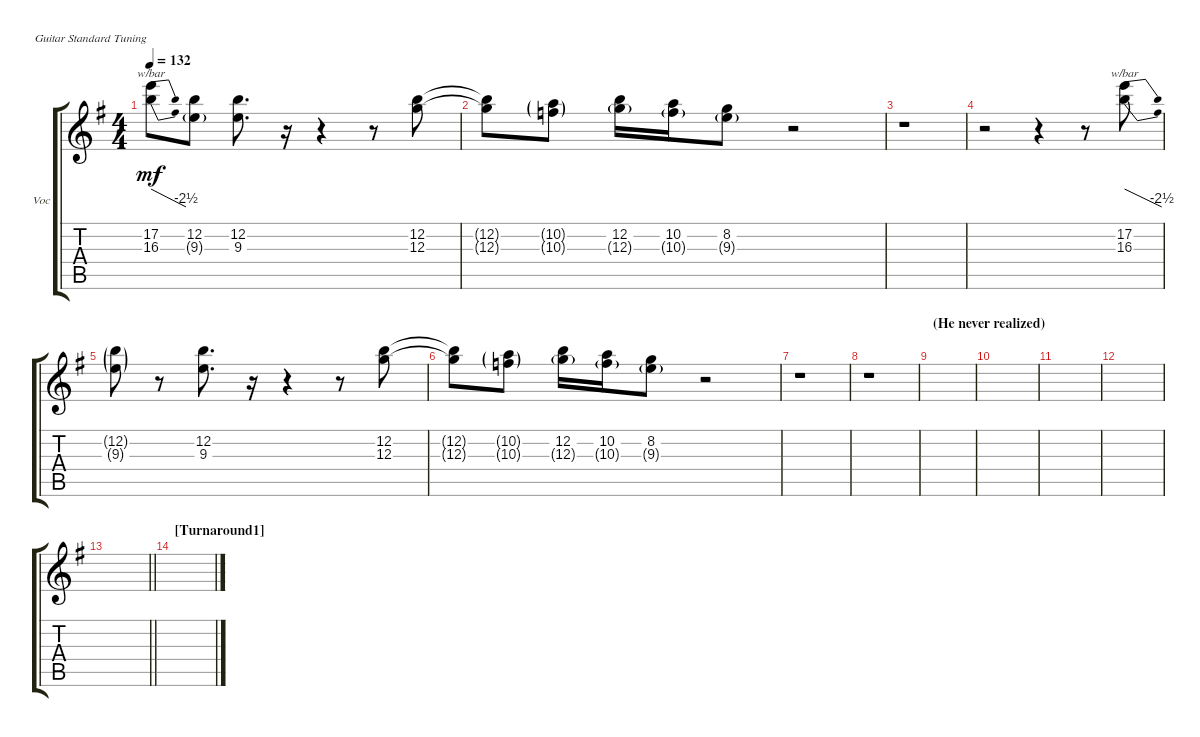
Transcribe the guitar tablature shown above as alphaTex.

\bracketExtendMode groupsimilarinstruments
\firstSystemTrackNameOrientation horizontal
\otherSystemsTrackNameOrientation horizontal
\track ("Vocal" "Voc") {instrument electricguitarclean}
\staff {score tabs}
\tuning (E4 B3 G3 D3 A2 E2)
\ts (4 4)
\tempo 132
\clef g2
\scale
0.333333
\ks g
(17.2 16.3).8{tbe (dive default 46.199999999999996 0 59.4 -10) dy mf} (9.3{g} 12.2).8 (9.3 12.2).8{d} r.16 r.4 r.8 (12.2 12.3).8 |
\scale
0.333333 (12.2{t} 12.3{t}).8 (10.2{g} 10.3{g}).8 (12.2 12.3{g}).16 (10.2 10.3{g}).16 (9.3{g} 8.2).8 r.2 |
\scale
0.333333 r.1 |
\scale
0.333333 r.2 r.4 r.8 (17.2 16.3).8{tbe (dive default 46.199999999999996 0 59.4 -10)} |
\scale
0.333333 (9.3{g} 12.2{g}).8 r.8 (9.3 12.2).8{d} r.16 r.4 r.8 (12.2 12.3).8 |
\scale
0.333333 (12.2{t} 12.3{t}).8 (10.2{g} 10.3{g}).8 (12.2 12.3{g}).16 (10.2 10.3{g}).16 (9.3{g} 8.2).8 r.2 |
\scale
0.333333 r.1 |
\scale
0.333333 r.1 |
\section ("" "(He never realized)")
\scale
0.333333 |
\scale
0.333333 |
\scale
0.333333 |
\scale
0.333333 |
\scale
0.333333
\barLineRight lightlight
|
\section ("" "[Turnaround1] ")
\scale
0.333333 |
\scale
0.333333 |
\scale
0.333333
